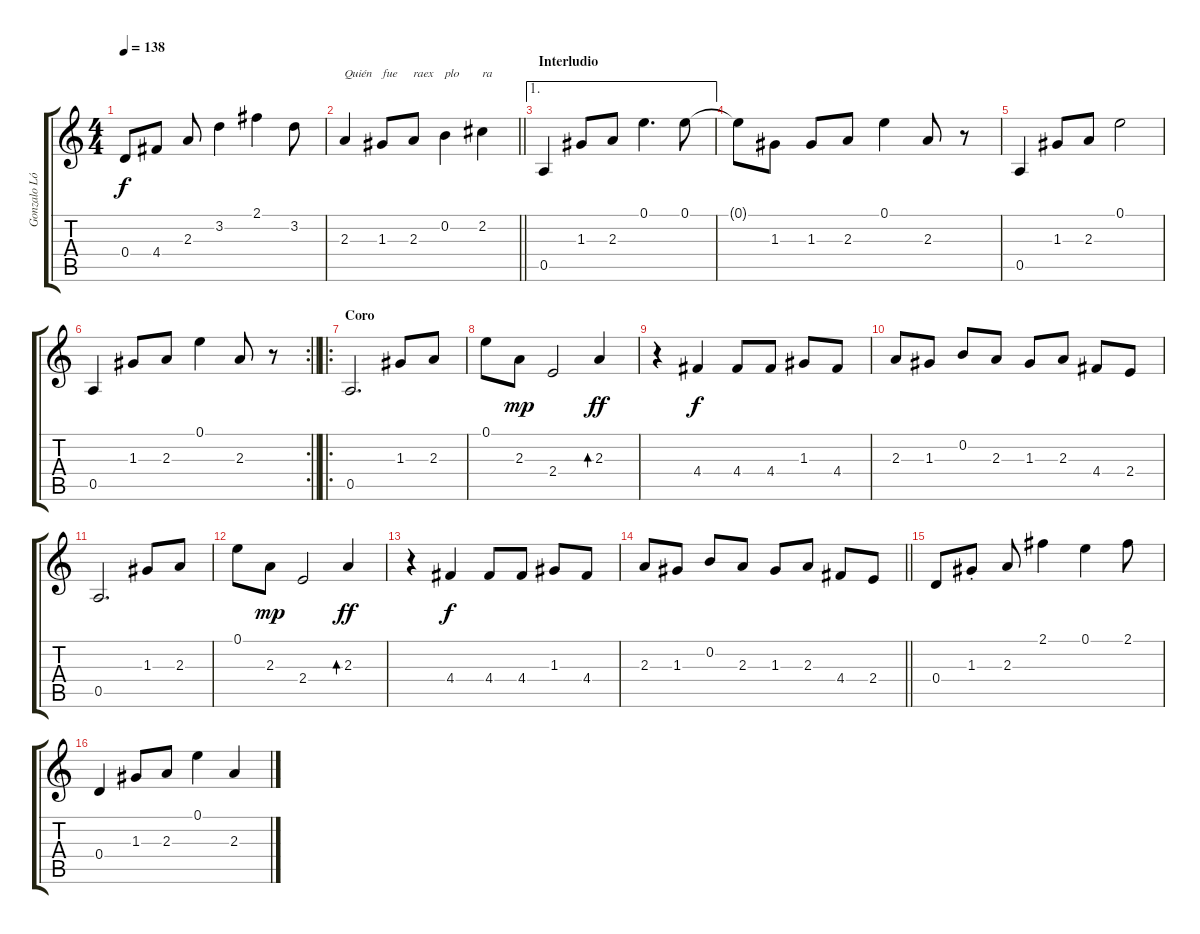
\track ("Gonzalo López" "Gonzalo Ló") {instrument electricguitarjazz}
\staff {score tabs}
\tuning (E4 B3 G3 D3 A2 E2) {hide}
\ts (4 4)
\tempo 138
\clef g2
\ks c
0.4.8{dy f} 4.4.8 2.3.8 3.2.4 2.1.4 3.2.8 |
\barLineRight lightlight
2.3.4{txt "Quién"} 1.3.8{txt "fue"} 2.3.8{txt "raex"} 0.2.4{txt "plo"} 2.2.4{txt "ra"} |
\ae 1
\section ("" "Interludio")
0.5.4 1.3.8 2.3.8 0.1.4{d} 0.1.8 |
0.1{t}.8 1.3.8 1.3.8 2.3.8 0.1.4 2.3.8 r.8 |
0.5.4 1.3.8 2.3.8 0.1.2 |
\rc 2
\barLineRight lightlight
0.5.4 1.3.8 2.3.8 0.1.4 2.3.8 r.8 |
\ro
\section ("" "Coro")
0.5.2{d} 1.3.8 2.3.8 |
0.1.8 2.3.8{dy mp} 2.4.2 2.3.4{bd 60 dy ff} |
r.4 4.4.4{dy f} 4.4.8 4.4.8 1.3.8 4.4.8 |
2.3.8 1.3.8 0.2.8 2.3.8 1.3.8 2.3.8 4.4.8 2.4.8 |
0.5.2{d} 1.3.8 2.3.8 |
0.1.8 2.3.8{dy mp} 2.4.2 2.3.4{bd 60 dy ff} |
r.4 4.4.4{dy f} 4.4.8 4.4.8 1.3.8 4.4.8 |
\barLineRight lightlight
2.3.8 1.3.8 0.2.8 2.3.8 1.3.8 2.3.8 4.4.8 2.4.8 |
0.4.8 1.3{st}.8 2.3.8 2.1.4 0.1.4 2.1.8 |
0.4.4 1.3.8 2.3.8 0.1.4 2.3.4
